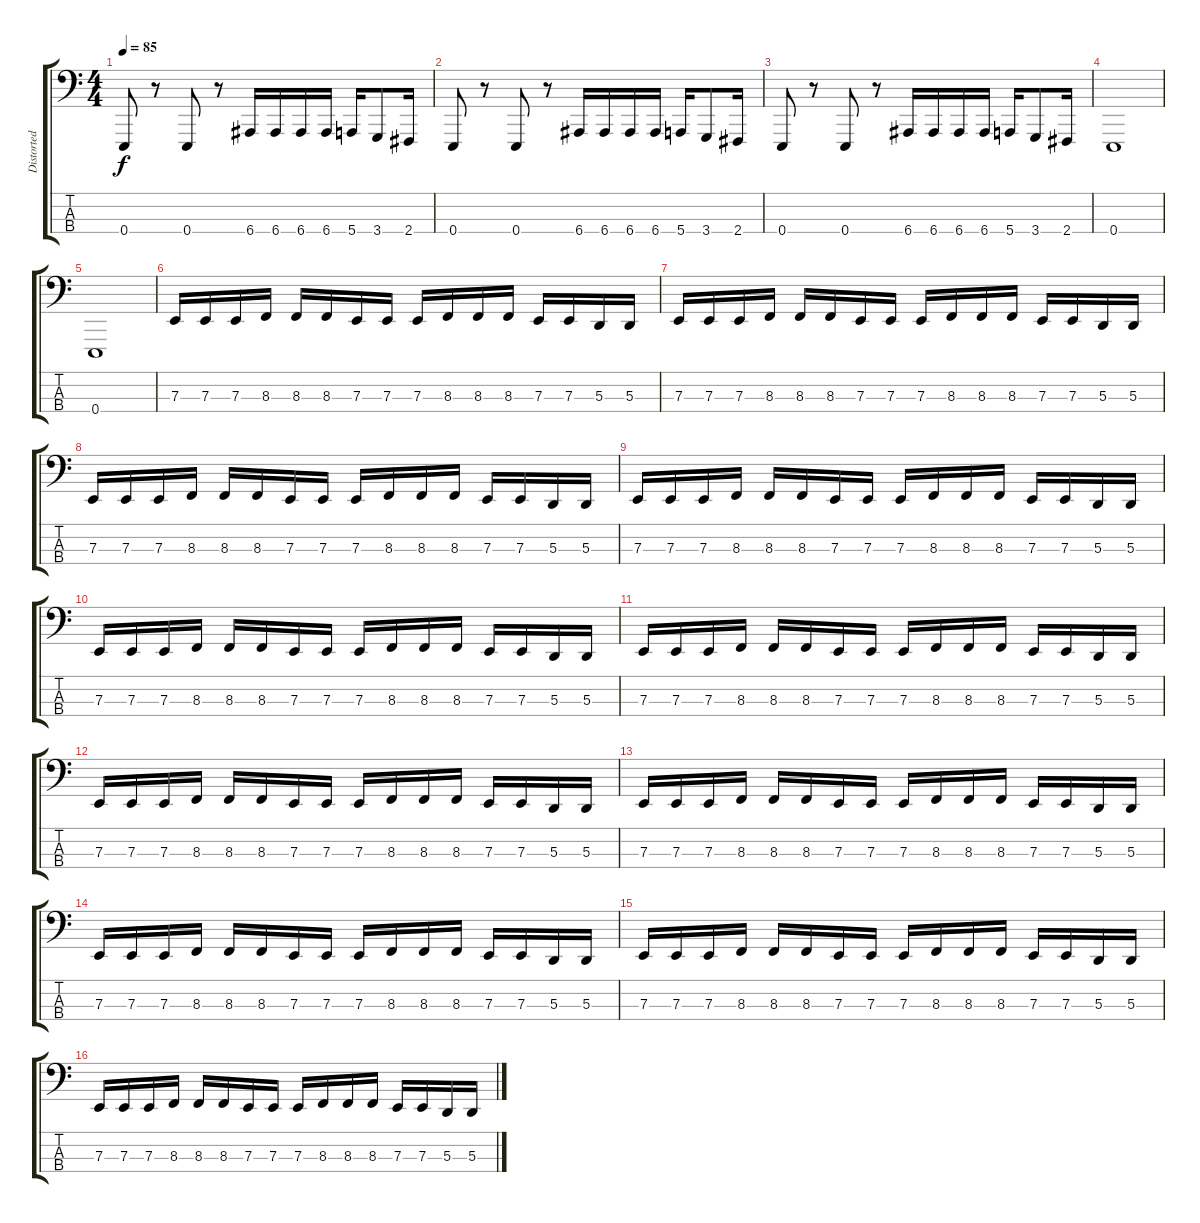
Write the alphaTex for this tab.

\track ("Distorted Bass" "Distorted ") {instrument lead2sawtooth}
\staff {score tabs}
\tuning (G2 D2 A1 E1) {hide}
\ts (4 4)
\tempo 85
\clef f4
\ks c
0.4.8{dy f} r.8 0.4.8 r.8 6.4.16 6.4.16 6.4.16 6.4.16 5.4.16 3.4.8 2.4.16 |
0.4.8 r.8 0.4.8 r.8 6.4.16 6.4.16 6.4.16 6.4.16 5.4.16 3.4.8 2.4.16 |
0.4.8 r.8 0.4.8 r.8 6.4.16 6.4.16 6.4.16 6.4.16 5.4.16 3.4.8 2.4.16 |
0.4.1 |
0.4.1 |
7.3.16 7.3.16 7.3.16 8.3.16 8.3.16 8.3.16 7.3.16 7.3.16 7.3.16 8.3.16 8.3.16 8.3.16 7.3.16 7.3.16 5.3.16 5.3.16 |
7.3.16 7.3.16 7.3.16 8.3.16 8.3.16 8.3.16 7.3.16 7.3.16 7.3.16 8.3.16 8.3.16 8.3.16 7.3.16 7.3.16 5.3.16 5.3.16 |
7.3.16 7.3.16 7.3.16 8.3.16 8.3.16 8.3.16 7.3.16 7.3.16 7.3.16 8.3.16 8.3.16 8.3.16 7.3.16 7.3.16 5.3.16 5.3.16 |
7.3.16 7.3.16 7.3.16 8.3.16 8.3.16 8.3.16 7.3.16 7.3.16 7.3.16 8.3.16 8.3.16 8.3.16 7.3.16 7.3.16 5.3.16 5.3.16 |
7.3.16 7.3.16 7.3.16 8.3.16 8.3.16 8.3.16 7.3.16 7.3.16 7.3.16 8.3.16 8.3.16 8.3.16 7.3.16 7.3.16 5.3.16 5.3.16 |
7.3.16 7.3.16 7.3.16 8.3.16 8.3.16 8.3.16 7.3.16 7.3.16 7.3.16 8.3.16 8.3.16 8.3.16 7.3.16 7.3.16 5.3.16 5.3.16 |
7.3.16 7.3.16 7.3.16 8.3.16 8.3.16 8.3.16 7.3.16 7.3.16 7.3.16 8.3.16 8.3.16 8.3.16 7.3.16 7.3.16 5.3.16 5.3.16 |
7.3.16 7.3.16 7.3.16 8.3.16 8.3.16 8.3.16 7.3.16 7.3.16 7.3.16 8.3.16 8.3.16 8.3.16 7.3.16 7.3.16 5.3.16 5.3.16 |
7.3.16 7.3.16 7.3.16 8.3.16 8.3.16 8.3.16 7.3.16 7.3.16 7.3.16 8.3.16 8.3.16 8.3.16 7.3.16 7.3.16 5.3.16 5.3.16 |
7.3.16 7.3.16 7.3.16 8.3.16 8.3.16 8.3.16 7.3.16 7.3.16 7.3.16 8.3.16 8.3.16 8.3.16 7.3.16 7.3.16 5.3.16 5.3.16 |
7.3.16 7.3.16 7.3.16 8.3.16 8.3.16 8.3.16 7.3.16 7.3.16 7.3.16 8.3.16 8.3.16 8.3.16 7.3.16 7.3.16 5.3.16 5.3.16
